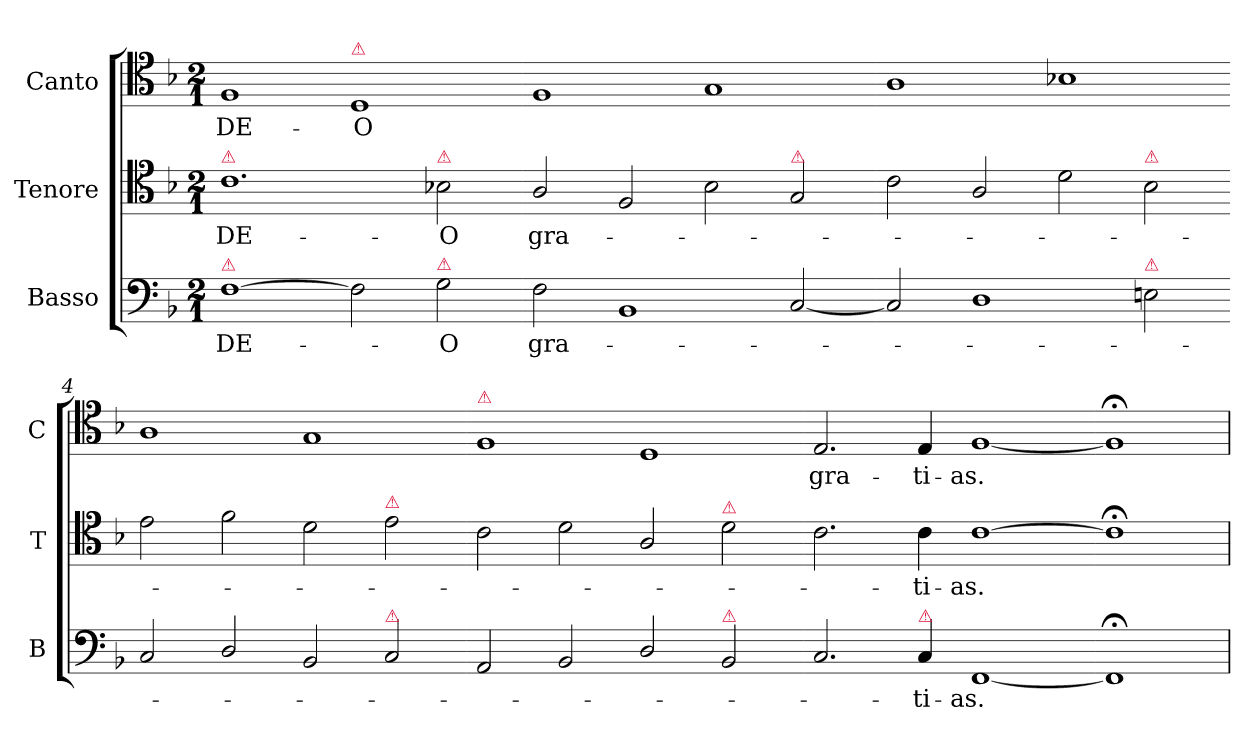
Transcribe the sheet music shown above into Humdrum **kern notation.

**kern	**text	**kern	**text	**kern	**text
*part3	*part3	*part2	*part2	*part1	*part1
*staff3	*staff3	*staff2	*staff2	*staff1	*staff1
*I"Basso	*	*I"Tenore	*	*I"Canto	*
*I'B	*	*I'T	*	*I'C	*
*clefF4	*	*clefC4	*	*clefC4	*
*k[b-]	*	*k[b-]	*	*k[b-]	*
*M2/1	*	*M2/1	*	*M2/1	*
=1	=1	=1	=1	=1	=1
!	!	!LO:TX:a:color=crimson:t=⚠	!	!	!
!LO:TX:a:color=crimson:t=⚠	!	!	!	!	!
[1F	DE-	1.c	DE-	1F	DE-
!	!	!	!	!LO:TX:a:color=crimson:t=⚠	!
2F\]	.	.	.	1D	-O
!	!	!LO:TX:a:color=crimson:t=⚠	!	!	!
!LO:TX:a:color=crimson:t=⚠	!	!	!	!	!
2G\	-O	2B-X\	-O	.	.
=2-	=2-	=2-	=2-	=2-	=2-
2F\	gra-	2A/	gra-	1F	.
1BB-/	.	2F/	.	.	.
.	.	2B-\	.	1G	.
!	!	!LO:TX:a:color=crimson:t=⚠	!	!	!
[2C/	.	2G/	.	.	.
=3-	=3-	=3-	=3-	=3-	=3-
2C/]	.	2c\	.	1A	.
1D\	.	2A/	.	.	.
.	.	2d\	.	1B-X	.
!	!	!LO:TX:a:color=crimson:t=⚠	!	!	!
!LO:TX:a:color=crimson:t=⚠	!	!	!	!	!
2En\	.	2B-\	.	.	.
=4-	=4-	=4-	=4-	=4-	=4-
2C/	.	2e\	.	1A	.
2D/	.	2f\	.	.	.
2BB-/	.	2d\	.	1G	.
!	!	!LO:TX:a:color=crimson:t=⚠	!	!	!
!LO:TX:a:color=crimson:t=⚠	!	!	!	!	!
2C/	.	2e\	.	.	.
=5-	=5-	=5-	=5-	=5-	=5-
!	!	!	!	!LO:TX:a:color=crimson:t=⚠	!
2AA/	.	2c\	.	1F	.
2BB-/	.	2d\	.	.	.
2D/	.	2A/	.	1D	.
!	!	!LO:TX:a:color=crimson:t=⚠	!	!	!
!LO:TX:a:color=crimson:t=⚠	!	!	!	!	!
2BB-/	.	2d\	.	.	.
=6-	=6-	=6-	=6-	=6-	=6-
2.C/	.	2.c\	.	2.E/	gra-
!LO:TX:a:color=crimson:t=⚠	!	!	!	!	!
4C/	-ti-	4c\	-ti-	4E/	-ti-
[1FF	-as.	[1c	-as.	[1F	-as.
=7-	=7-	=7-	=7-	=7-	=7-
1FF;<;]	.	1c;<;]	.	1F;<;]	.
=	=	=	=	=	=
*-	*-	*-	*-	*-	*-
